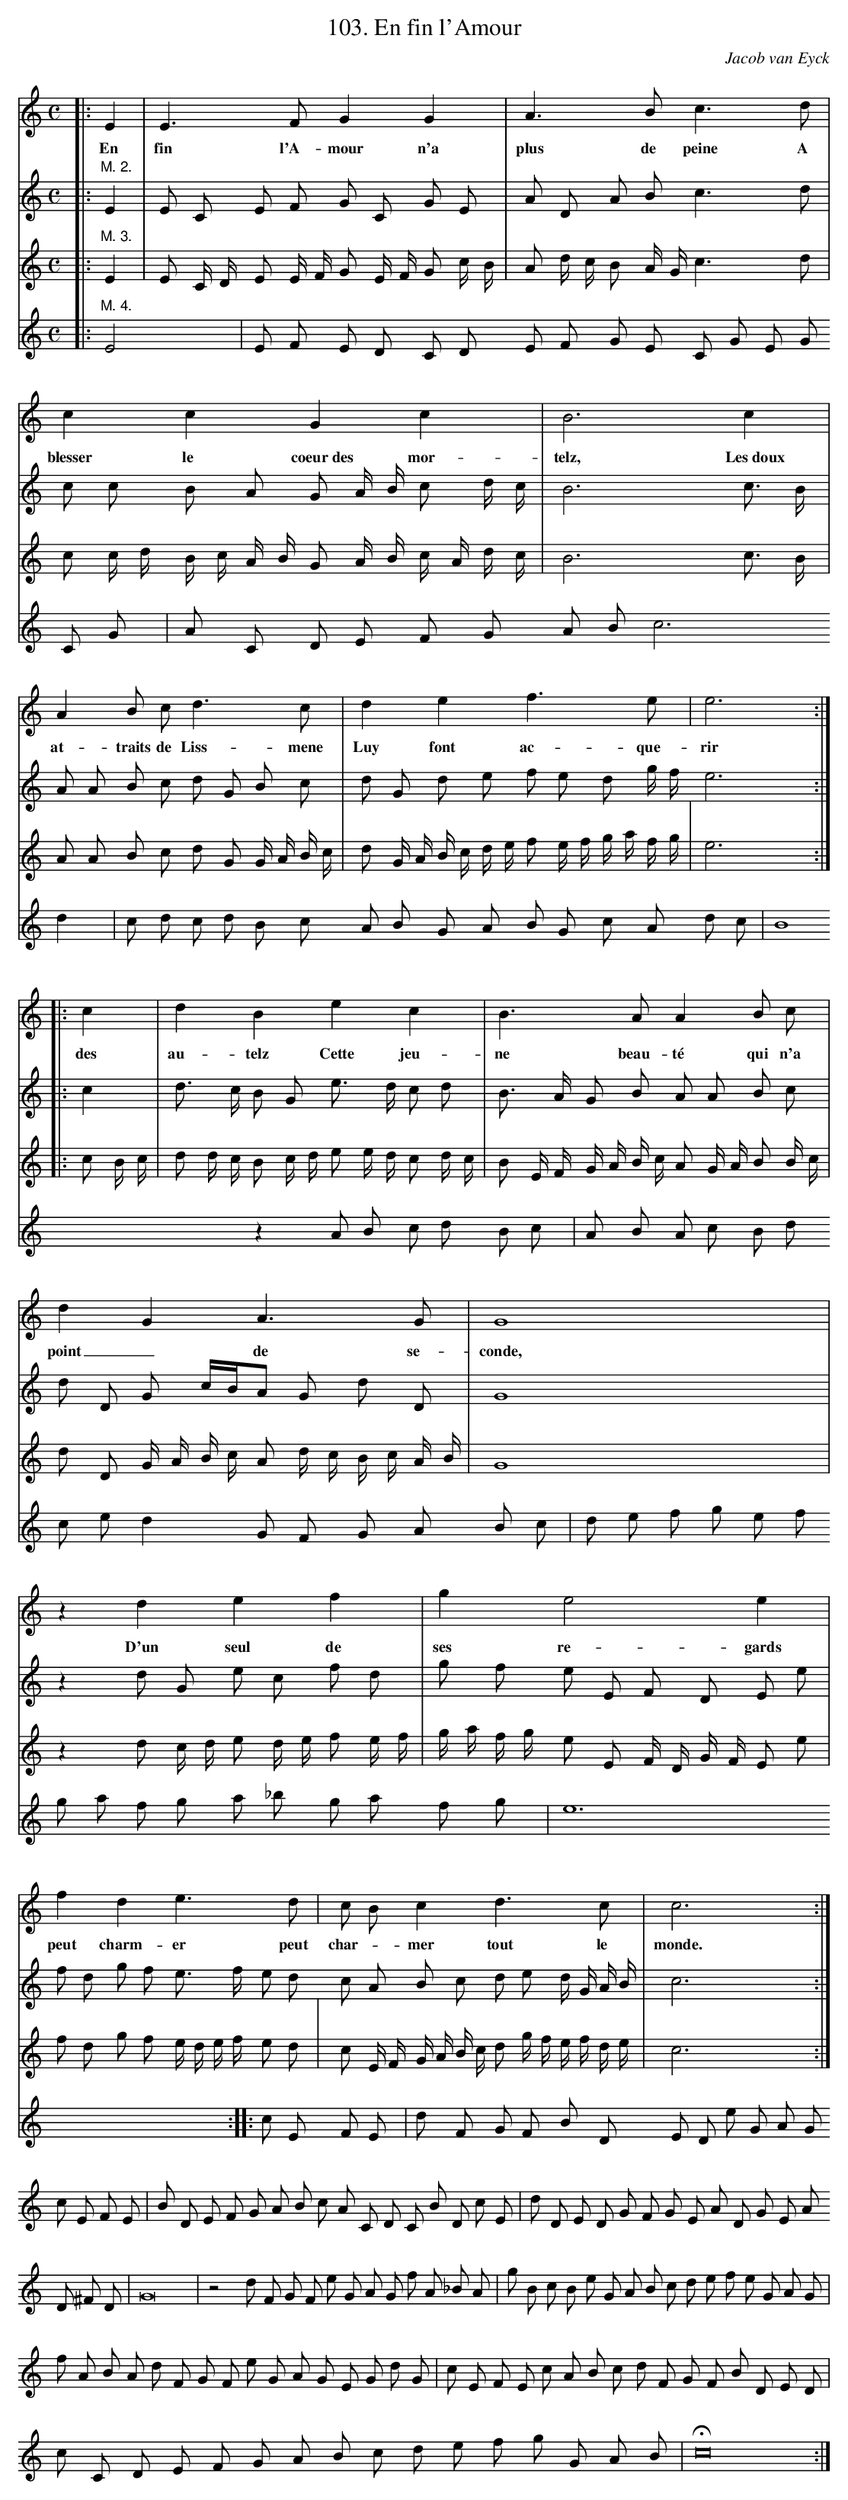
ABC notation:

X:1
T:103. En fin l'Amour
C:Jacob van Eyck
M:C
K:C
V:1
L:1/4
|: E | E > F G G | A > B c > d | c c G c | B3 c | A B/ c/ d > c | d e f > e | e3 ::
w:En fin l'A- mour n'a plus de peine A blesser le coeur~des mor- telz, Les~doux at-  traits de Liss- mene Luy font ac- que- rir
c | d B e c | B > A A B/ c/ | d G A > G | G4 | z d e f | g e2 e | f d e > d | c/ B/ c d > c | c3 :|
w:des au- telz Cette jeu- ne beau- té qui n'a point _ de  se- conde, D'un seul de ses re- gards peut charm- er peut char- * mer tout le monde.
V:2
L:1/8
|: "M. 2."E2 | E C E F G C G E | A D A B c3 d | c c B A G A/ B/ c d/ c/ |B6 c > B | A A B c d G B c | d G d e f e d g/ f/ e6 ::
c2 | d > c  B G e > d c d | B > A G B A A B c | d D G c/B/A G d D | G8 | z2 d G e c f d | g f e E F D E e | f d g f e > f e d c A B c d e d/ G/ A/ B/ | c6 :|
V:3
L:1/16
|: "M. 3." E4 | E2 C D E2 E F G2 E F G2 c B | A2 d c B2 A G c6 d2 | c2 c d B c A B G2 A B c A d c | B12 c3 B | A2 A2 B2 c2 d2 G2 G A B c | d2 G A B c d e f2 e f g a f g | e12 ::
c2 B c | d2 d c B2 c d e2 e d c2 d c | B2 E F G A B c A2 G A B2 B c | d2 D2 G A B c A2 d c B c A B | G16 | z4 d2 c d e2 d e f2 e f | g a f g e2 E2 F D G F E2 e2 | f2 d2 g2 f2 e d e f e2 d2 | c2 E F G A B c d2 g f e f d e | c12 :|
V:4
|: "M. 4." E4 | E F E D C D E F G E C G E G C G | A C D E F G A B c6 d2 | c d c d B c A B G A B G c A d c | B8 z2 A B c d B c | A B A c B d c e d2 G F G A B c | d e f g e f g a f g a _b g a f g | e12 ::
c E F E | d F G F B D E D e G A G c E F E | B D E F G A B c A C D C B D c E | d D E D G F G E A D G E A D ^F D | G16 | z4 d F G F e G A G f A _B A | g B c B e G A B c d e f e G A G | f A B A d F G F e G A G E G d G | c E F E c A B c d F G F B D E D | c C D E F G A B c d e f g G A B | Hc16 :|
